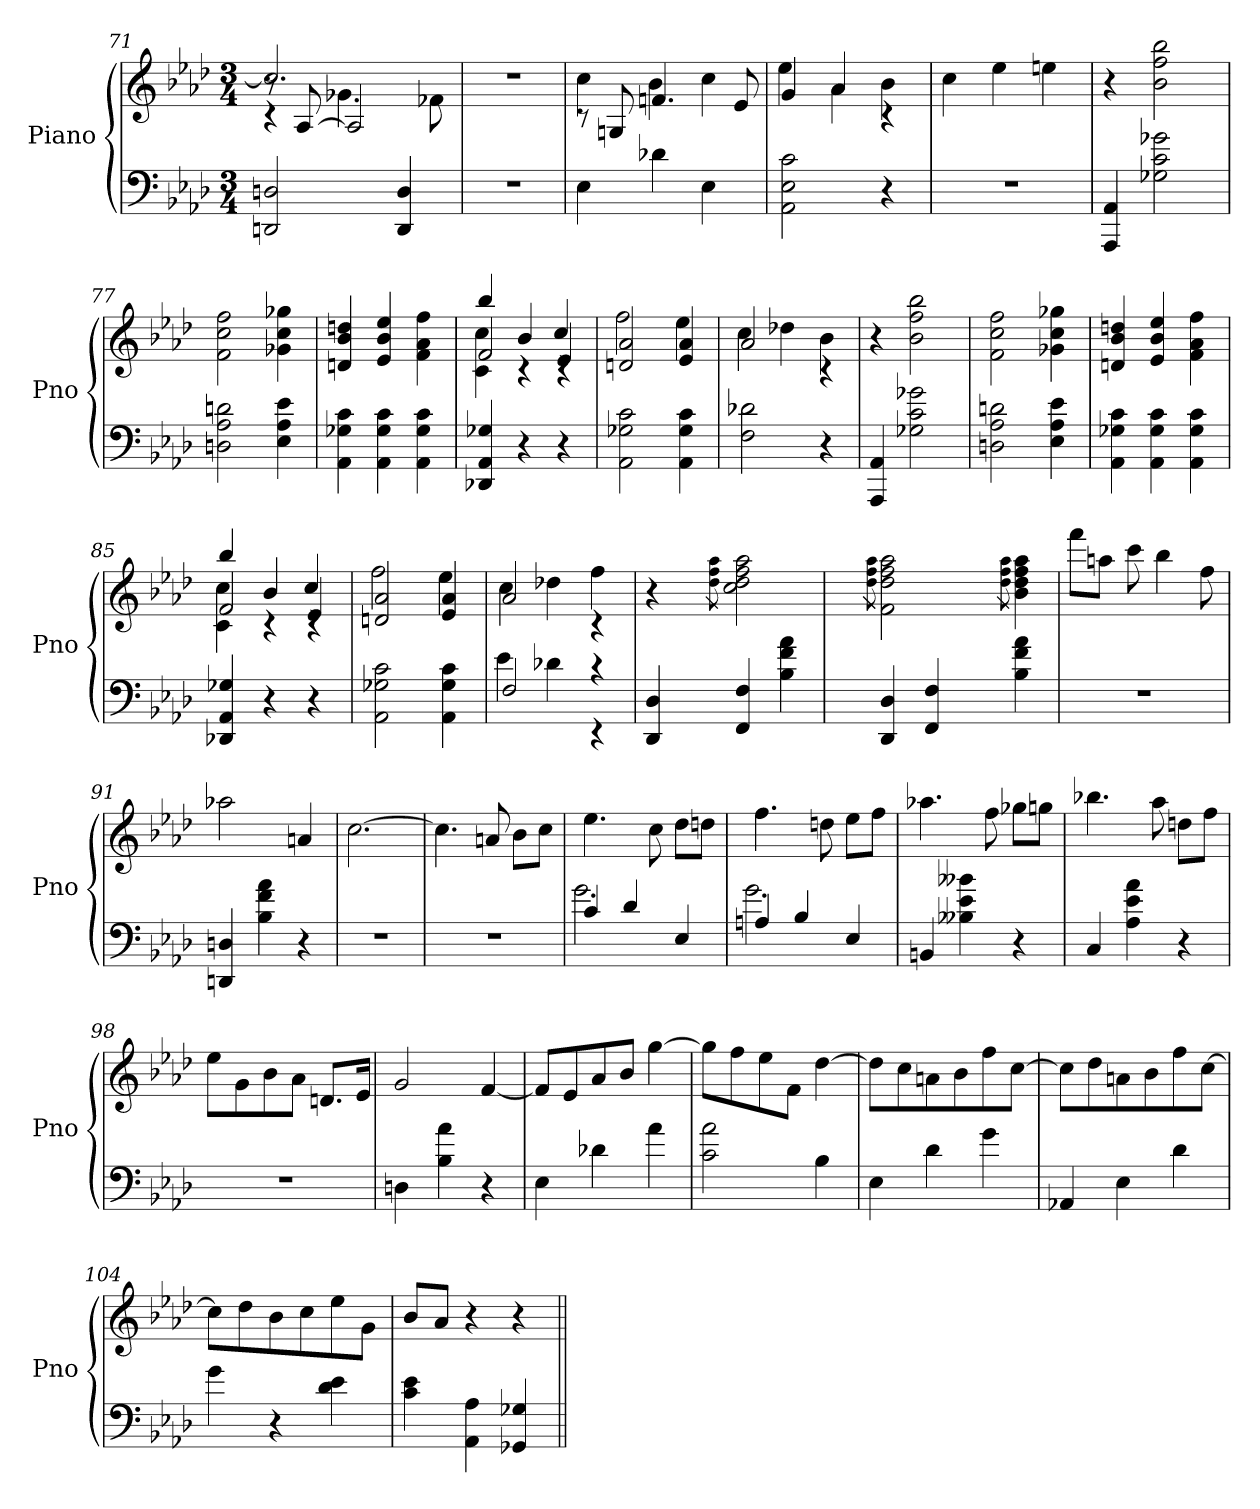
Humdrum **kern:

**kern	**kern
*part1	*part1
*staff2	*staff1
*I"Piano	*
*I'Pno	*
*clefF4	*clefG2
*k[b-e-a-d-]	*k[b-e-a-d-]
*A-:	*A-:
*M3/4	*M3/4
=71	=71
*	*^
*	*	*^
2DDn 2Dn	8r	4rc	2.cc]
.	[8A-	.	.
.	2A-]	4.g-X	.
4DD 4D	.	.	.
.	.	8f-X	.
*	*v	*v	*v
=72	=72
2.r	2.r
=73	=73
*	*^
4E-	8rc	4cc
.	8Gn	.
4d-X	4.fn	4b-
4E-	.	4cc
.	8e-	.
=74	=74	=74
2AA- 2E- 2c	4g	4ee-
.	4a-	4a-
4r	4rc	4b-
*	*v	*v
=75	=75
2.r	4cc
.	4ee-
.	4een
=76	=76
4AAA- 4AA-	4r
2G-X 2c 2g-X	2b- 2ff 2bb-
=77	=77
2Dn 2A- 2dn	2f 2cc 2ff
4E- 4A- 4e-	4g-X 4cc 4gg-X
=78	=78
4AA- 4G-X 4c	4dn 4b- 4ddn
4AA- 4G- 4c	4e- 4b- 4ee-
4AA- 4G- 4c	4f 4a- 4ff
=79	=79
*	*^
*	*	*^
4DD-X 4AA- 4G-X	2f	4c 4cc	4bb-
4r	.	4rc	4b-
4r	4e-	4rc	4cc
*	*	*v	*v
=80	=80	=80
2AA- 2G-X 2c	2dn 2a-	2ff
4AA- 4G- 4c	4e- 4a-	4ee-
=81	=81	=81
2F 2d-X	2a-	4cc
.	.	4dd-X
4r	4rc	4b-
*	*v	*v
=82	=82
4AAA- 4AA-	4r
2G-X 2c 2g-X	2b- 2ff 2bb-
=83	=83
2Dn 2A- 2dn	2f 2cc 2ff
4E- 4A- 4e-	4g-X 4cc 4gg-X
=84	=84
4AA- 4G-X 4c	4dn 4b- 4ddn
4AA- 4G- 4c	4e- 4b- 4ee-
4AA- 4G- 4c	4f 4a- 4ff
=85	=85
*	*^
*	*	*^
4DD-X 4AA- 4G-X	2f	4c 4cc	4bb-
4r	.	4rc	4b-
4r	4e-	4rc	4cc
*	*	*v	*v
=86	=86	=86
2AA- 2G-X 2c	2dn 2a-	2ff
4AA- 4G- 4c	4e- 4a-	4ee-
=87	=87	=87
*^	*	*
2F	4e-	2a-	4cc
.	4d-X	.	4dd-X
4rEE	4rc	4rc	4ff
*v	*v	*	*
*	*v	*v
=88	=88
4DD- 4D-	4r
.	8qdd- 8qff 8qaa-
4FF 4F	2cc 2dd-] 2ff] 2aa-]
4B- 4f 4a-	.
=89	=89
.	8qdd- 8qff 8qaa-
4DD- 4D-	2f 2dd-] 2ff] 2aa-]
4FF 4F	.
.	8qdd- 8qff 8qaa-
4B- 4f 4a-	4b- 4dd-] 4ff] 4aa-]
=90	=90
2.r	8fffL
.	8aanJ
.	8ccc
.	4bb-
.	8ff
=91	=91
4DDn 4Dn	2aa-X
4B- 4f 4a-	.
4r	4an
=92	=92
2.r	[2.cc
=93	=93
2.r	4.cc]
.	8an
.	8b-L
.	8ccJ
=94	=94
*^	*
4c	2.g	4.ee-
4d-	.	.
.	.	8cc
4E-	.	8dd-L
.	.	8ddnJ
=95	=95	=95
4An	2.g	4.ff
4B-	.	.
.	.	8ddn
4E-	.	8ee-L
.	.	8ffJ
*v	*v	*
=96	=96
4BBn	4.aa-X
4B--X 4e- 4b--X	.
.	8ff
4r	8gg-XL
.	8ggnJ
=97	=97
4C	4.bb-X
4A- 4e- 4a-	.
.	8aa-
4r	8ddnL
.	8ffJ
=98	=98
2.r	8ee-L
.	8g
.	8b-
.	8a-J
.	8.dnL
.	16e-Jk
=99	=99
4Dn	2g
4B- 4a-	.
4r	[4f
=100	=100
4E-	8fL]
.	8e-
4d-X	8a-
.	8b-J
4a-	[4gg
=101	=101
2c 2a-	8ggL]
.	8ff
.	8ee-
.	8fJ
4B-	[4dd-
=102	=102
4E-	8dd-L]
.	8cc
4d-	8an
.	8b-
4g	8ff
.	[8ccJ
=103	=103
4AA-X	8ccL]
.	8dd-
4E-	8an
.	8b-
4d-	8ff
.	[8ccJ
=104	=104
4g	8ccL]
.	8dd-
4r	8b-
.	8cc
4d- 4e-	8ee-
.	8gJ
=105	=105
4c 4e-	8b-L
.	8a-J
4AA- 4A-	4r
4GG-X 4G-X	4r
=||	=||
*-	*-
